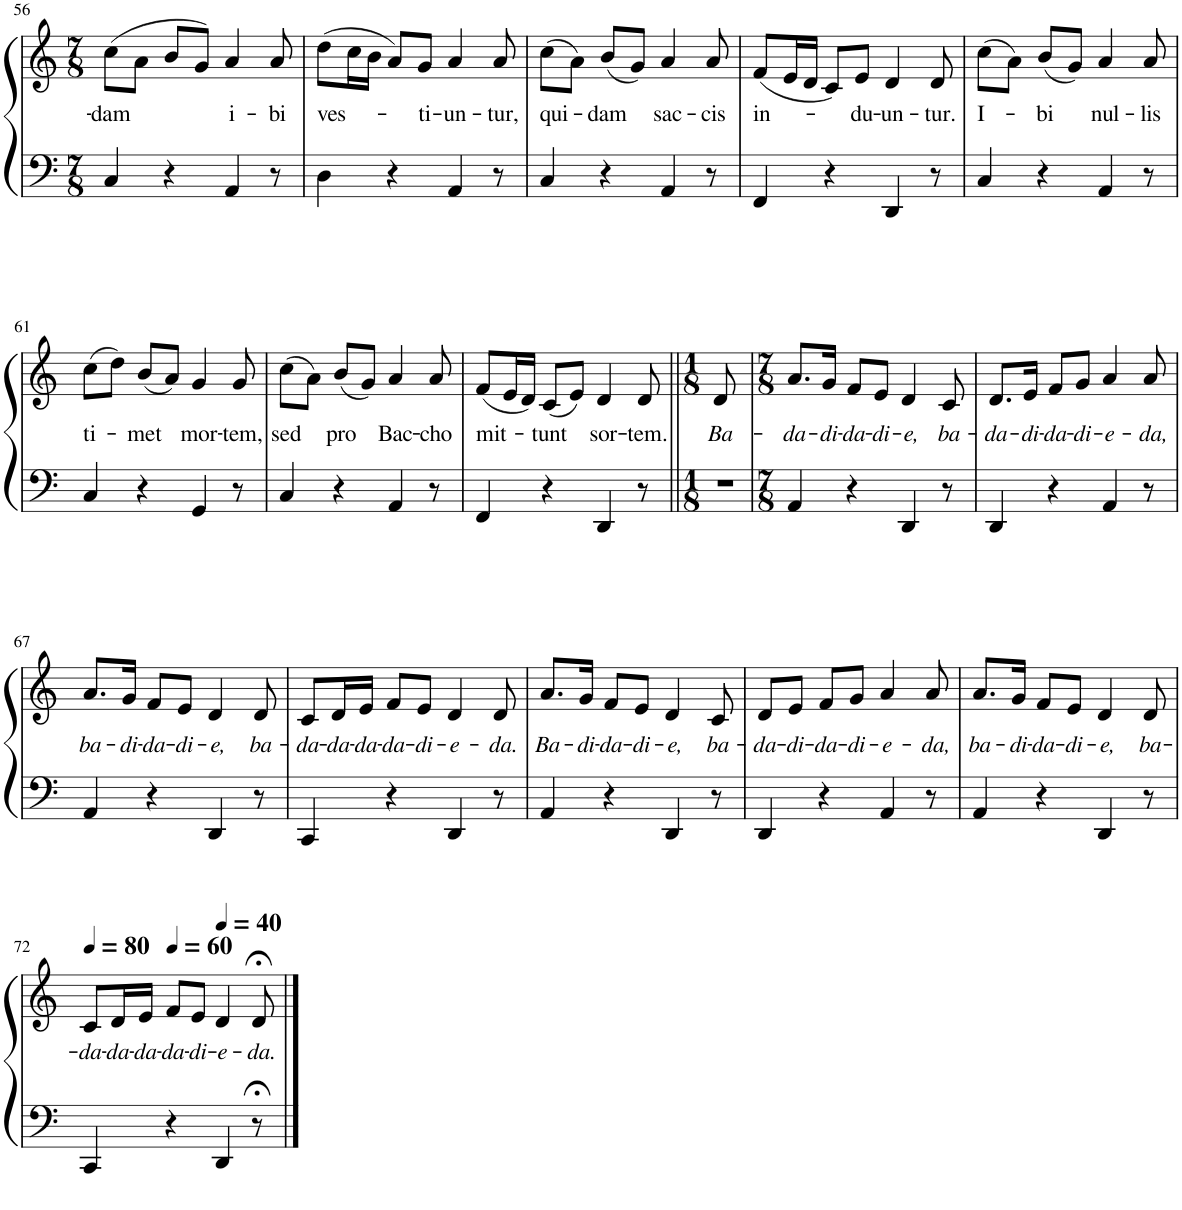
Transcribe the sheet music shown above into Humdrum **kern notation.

**kern	**kern	**text
*part1	*part1	*part1
*staff2	*staff1	*staff1
*I"Piano	*	*
*I'Pno.	*	*
!!LO:PB:g=z
*clefF4	*clefG2	*
*k[]	*k[]	*
*M7/8	*M7/8	*
=56	=56	=56
!	!	!LO:LY:b
4C/	(8cc\L	-dam
.	8a\J	.
4r	8b/L	.
.	8g/J)	.
!	!	!LO:LY:b
4AA/	4a/	i-
!	!	!LO:LY:b
8r	8a/	-bi
=57	=57	=57
!	!	!LO:LY:b
4D\	(8dd\L	ves-
.	16cc\L	.
.	16b\JJ	.
4r	8a/L)	.
!	!	!LO:LY:b
.	8g/J	-ti-
!	!	!LO:LY:b
4AA/	4a/	-un-
!	!	!LO:LY:b
8r	8a/	-tur,
=58	=58	=58
!	!	!LO:LY:b
4C/	(8cc\L	qui-
.	8a\J)	.
!	!	!LO:LY:b
4r	(8b/L	-dam
.	8g/J)	.
!	!	!LO:LY:b
4AA/	4a/	sac-
!	!	!LO:LY:b
8r	8a/	-cis
=59	=59	=59
!	!	!LO:LY:b
4FF/	(8f/L	in-
.	16e/L	.
.	16d/JJ	.
4r	8c/L)	.
!	!	!LO:LY:b
.	8e/J	-du-
!	!	!LO:LY:b
4DD/	4d/	-un-
!	!	!LO:LY:b
8r	8d/	-tur.
=60	=60	=60
!	!	!LO:LY:b
4C/	(8cc\L	I-
.	8a\J)	.
!	!	!LO:LY:b
4r	(8b/L	-bi
.	8g/J)	.
!	!	!LO:LY:b
4AA/	4a/	nul-
!	!	!LO:LY:b
8r	8a/	-lis
!!LO:LB:g=z
=61	=61	=61
!	!	!LO:LY:b
4C/	(8cc\L	ti-
.	8dd\J)	.
!	!	!LO:LY:b
4r	(8b/L	-met
.	8a/J)	.
!	!	!LO:LY:b
4GG/	4g/	mor-
!	!	!LO:LY:b
8r	8g/	-tem,
=62	=62	=62
!	!	!LO:LY:b
4C/	(8cc\L	sed
.	8a\J)	.
!	!	!LO:LY:b
4r	(8b/L	pro
.	8g/J)	.
!	!	!LO:LY:b
4AA/	4a/	Bac-
!	!	!LO:LY:b
8r	8a/	-cho
=63	=63	=63
!	!	!LO:LY:b
4FF/	(8f/L	mit-
.	16e/L	.
.	16d/JJ)	.
!	!	!LO:LY:b
4r	(8c/L	-tunt
.	8e/J)	.
!	!	!LO:LY:b
4DD/	4d/	sor-
!	!	!LO:LY:b
8r	8d/	-tem.
=64||	=64||	=64||
*M1/8	*M1/8	*
!	!	!LO:LY:b
8r	8d/	Ba-
=65	=65	=65
*M7/8	*M7/8	*
!	!	!LO:LY:b
4AA/	8.a/L	-da-
!	!	!LO:LY:b
.	16g/Jk	-di-
!	!	!LO:LY:b
4r	8f/L	-da-
!	!	!LO:LY:b
.	8e/J	-di-
!	!	!LO:LY:b
4DD/	4d/	-e,
!	!	!LO:LY:b
8r	8c/	ba-
=66	=66	=66
!	!	!LO:LY:b
4DD/	8.d/L	-da-
!	!	!LO:LY:b
.	16e/Jk	-di-
!	!	!LO:LY:b
4r	8f/L	-da-
!	!	!LO:LY:b
.	8g/J	-di-
!	!	!LO:LY:b
4AA/	4a/	-e-
!	!	!LO:LY:b
8r	8a/	-da,
!!LO:LB:g=z
=67	=67	=67
!	!	!LO:LY:b
4AA/	8.a/L	ba-
!	!	!LO:LY:b
.	16g/Jk	-di-
!	!	!LO:LY:b
4r	8f/L	-da-
!	!	!LO:LY:b
.	8e/J	-di-
!	!	!LO:LY:b
4DD/	4d/	-e,
!	!	!LO:LY:b
8r	8d/	ba-
=68	=68	=68
!	!	!LO:LY:b
4CC/	8c/L	-da-
!	!	!LO:LY:b
.	16d/L	-da-
!	!	!LO:LY:b
.	16e/JJ	-da-
!	!	!LO:LY:b
4r	8f/L	-da-
!	!	!LO:LY:b
.	8e/J	-di-
!	!	!LO:LY:b
4DD/	4d/	-e-
!	!	!LO:LY:b
8r	8d/	-da.
=69	=69	=69
!	!	!LO:LY:b
4AA/	8.a/L	Ba-
!	!	!LO:LY:b
.	16g/Jk	-di-
!	!	!LO:LY:b
4r	8f/L	-da-
!	!	!LO:LY:b
.	8e/J	-di-
!	!	!LO:LY:b
4DD/	4d/	-e,
!	!	!LO:LY:b
8r	8c/	ba-
=70	=70	=70
!	!	!LO:LY:b
4DD/	8d/L	-da-
!	!	!LO:LY:b
.	8e/J	-di-
!	!	!LO:LY:b
4r	8f/L	-da-
!	!	!LO:LY:b
.	8g/J	-di-
!	!	!LO:LY:b
4AA/	4a/	-e-
!	!	!LO:LY:b
8r	8a/	-da,
=71	=71	=71
!	!	!LO:LY:b
4AA/	8.a/L	ba-
!	!	!LO:LY:b
.	16g/Jk	-di-
!	!	!LO:LY:b
4r	8f/L	-da-
!	!	!LO:LY:b
.	8e/J	-di-
!	!	!LO:LY:b
4DD/	4d/	-e,
!	!	!LO:LY:b
8r	8d/	ba-
!!LO:LB:g=z
=72	=72	=72
*	*MM80	*
!	!	!LO:LY:b
4CC/	8c/L	-da-
!	!	!LO:LY:b
.	16d/L	-da-
!	!	!LO:LY:b
.	16e/JJ	-da-
*	*MM60	*
!	!	!LO:LY:b
4r	8f/L	-da-
!	!	!LO:LY:b
.	8e/J	-di-
*	*MM40	*
!	!	!LO:LY:b
4DD/	4d/	-e-
!	!	!LO:LY:b
8r;<	8d;</	-da.
==	==	==
*-	*-	*-
